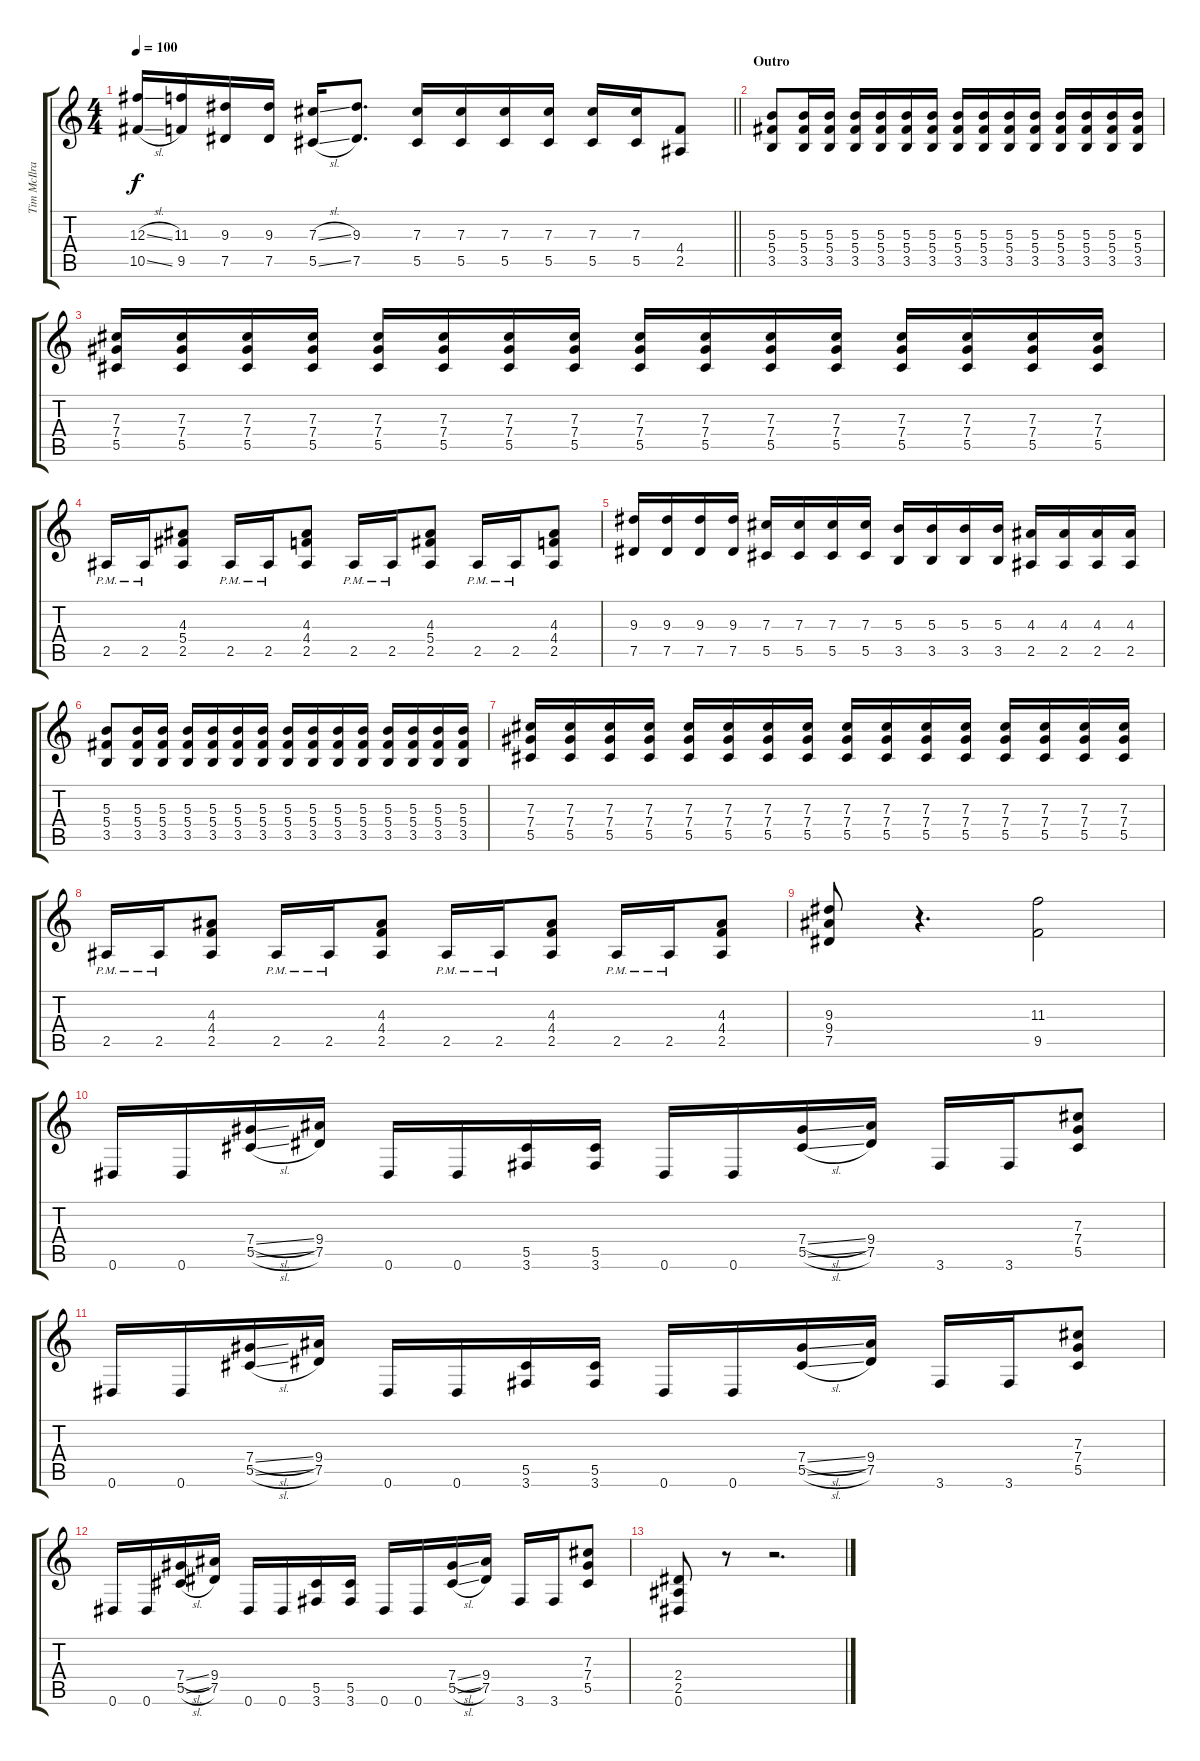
\track ("Tim McIlrath" "Tim McIlra") {instrument distortionguitar}
\staff {score tabs}
\tuning (Eb4 Bb3 Gb3 Db3 Ab2 Eb2) {hide}
\ts (4 4)
\tempo 100
\clef g2
\barLineRight lightlight
\ks c
(12.3{sl} 10.5{sl}).16{dy f} (11.3 9.5).16 (9.3 7.5).16 (9.3 7.5).16 (7.3{sl} 5.5{sl}).16 (9.3 7.5).8{d} (7.3 5.5).16 (7.3 5.5).16 (7.3 5.5).16 (7.3 5.5).16 (7.3 5.5).16 (7.3 5.5).16 (4.4 2.5).8{volume 13} |
\section ("" "Outro")
(5.3 5.4 3.5).8 (5.3 5.4 3.5).16 (5.3 5.4 3.5).16 (5.3 5.4 3.5).16 (5.3 5.4 3.5).16 (5.3 5.4 3.5).16 (5.3 5.4 3.5).16 (5.3 5.4 3.5).16 (5.3 5.4 3.5).16 (5.3 5.4 3.5).16 (5.3 5.4 3.5).16 (5.3 5.4 3.5).16 (5.3 5.4 3.5).16 (5.3 5.4 3.5).16 (5.3 5.4 3.5).16 |
(7.3 7.4 5.5).16 (7.3 7.4 5.5).16 (7.3 7.4 5.5).16 (7.3 7.4 5.5).16 (7.3 7.4 5.5).16 (7.3 7.4 5.5).16 (7.3 7.4 5.5).16 (7.3 7.4 5.5).16 (7.3 7.4 5.5).16 (7.3 7.4 5.5).16 (7.3 7.4 5.5).16 (7.3 7.4 5.5).16 (7.3 7.4 5.5).16 (7.3 7.4 5.5).16 (7.3 7.4 5.5).16 (7.3 7.4 5.5).16 |
2.5{pm}.16 2.5{pm}.16 (4.3 5.4 2.5).8 2.5{pm}.16 2.5{pm}.16 (4.3 4.4 2.5).8 2.5{pm}.16 2.5{pm}.16 (4.3 5.4 2.5).8 2.5{pm}.16 2.5{pm}.16 (4.3 4.4 2.5).8 |
(9.3 7.5).16 (9.3 7.5).16 (9.3 7.5).16 (9.3 7.5).16 (7.3 5.5).16 (7.3 5.5).16 (7.3 5.5).16 (7.3 5.5).16 (5.3 3.5).16 (5.3 3.5).16 (5.3 3.5).16 (5.3 3.5).16 (4.3 2.5).16 (4.3 2.5).16 (4.3 2.5).16 (4.3 2.5).16 |
(5.3 5.4 3.5).8 (5.3 5.4 3.5).16 (5.3 5.4 3.5).16 (5.3 5.4 3.5).16 (5.3 5.4 3.5).16 (5.3 5.4 3.5).16 (5.3 5.4 3.5).16 (5.3 5.4 3.5).16 (5.3 5.4 3.5).16 (5.3 5.4 3.5).16 (5.3 5.4 3.5).16 (5.3 5.4 3.5).16 (5.3 5.4 3.5).16 (5.3 5.4 3.5).16 (5.3 5.4 3.5).16 |
(7.3 7.4 5.5).16 (7.3 7.4 5.5).16 (7.3 7.4 5.5).16 (7.3 7.4 5.5).16 (7.3 7.4 5.5).16 (7.3 7.4 5.5).16 (7.3 7.4 5.5).16 (7.3 7.4 5.5).16 (7.3 7.4 5.5).16 (7.3 7.4 5.5).16 (7.3 7.4 5.5).16 (7.3 7.4 5.5).16 (7.3 7.4 5.5).16 (7.3 7.4 5.5).16 (7.3 7.4 5.5).16 (7.3 7.4 5.5).16 |
2.5{pm}.16 2.5{pm}.16 (4.3 4.4 2.5).8 2.5{pm}.16 2.5{pm}.16 (4.3 4.4 2.5).8 2.5{pm}.16 2.5{pm}.16 (4.3 4.4 2.5).8 2.5{pm}.16 2.5{pm}.16 (4.3 4.4 2.5).8 |
(9.3 9.4 7.5).8{volume 11} r.4{d} (11.3 9.5).2 |
0.6.16{volume 13} 0.6.16 (7.4{sl} 5.5{sl}).16 (9.4 7.5).16 0.6.16 0.6.16 (5.5 3.6).16 (5.5 3.6).16 0.6.16 0.6.16 (7.4{sl} 5.5{sl}).16 (9.4 7.5).16 3.6.16 3.6.16 (7.3 7.4 5.5).8 |
0.6.16 0.6.16 (7.4{sl} 5.5{sl}).16 (9.4 7.5).16 0.6.16 0.6.16 (5.5 3.6).16 (5.5 3.6).16 0.6.16 0.6.16 (7.4{sl} 5.5{sl}).16 (9.4 7.5).16 3.6.16 3.6.16 (7.3 7.4 5.5).8 |
0.6.16 0.6.16 (7.4{sl} 5.5{sl}).16 (9.4 7.5).16 0.6.16 0.6.16 (5.5 3.6).16 (5.5 3.6).16 0.6.16 0.6.16 (7.4{sl} 5.5{sl}).16 (9.4 7.5).16 3.6.16 3.6.16 (7.3 7.4 5.5).8 |
(2.4 2.5 0.6).8 r.8 r.2{d}
